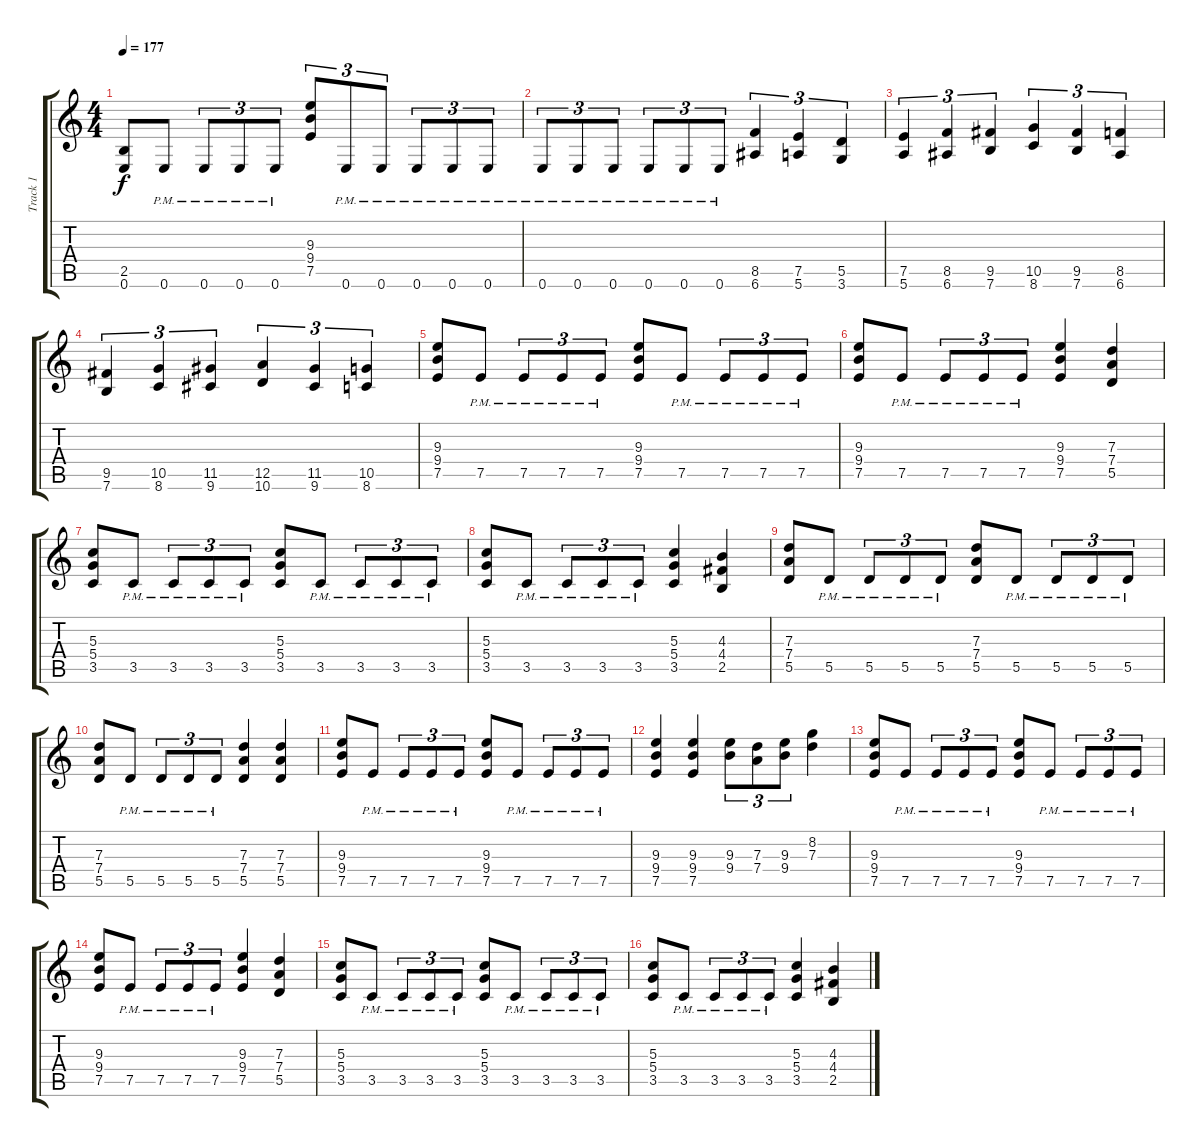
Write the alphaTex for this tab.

\track ("Track 1" "Track 1") {instrument distortionguitar}
\staff {score tabs}
\tuning (E4 B3 G3 D3 A2 E2) {hide}
\ts (4 4)
\tempo 177
\clef g2
\ks c
(2.5 0.6).8{dy f} 0.6{pm}.8 0.6{pm}.8{tu (3 2)} 0.6{pm}.8{tu (3 2)} 0.6{pm}.8{tu (3 2)} (9.3 9.4 7.5).8{tu (3 2)} 0.6{pm}.8{tu (3 2)} 0.6{pm}.8{tu (3 2)} 0.6{pm}.8{tu (3 2)} 0.6{pm}.8{tu (3 2)} 0.6{pm}.8{tu (3 2)} |
0.6{pm}.8{tu (3 2)} 0.6{pm}.8{tu (3 2)} 0.6{pm}.8{tu (3 2)} 0.6{pm}.8{tu (3 2)} 0.6{pm}.8{tu (3 2)} 0.6{pm}.8{tu (3 2)} (8.5 6.6).4{tu (3 2)} (7.5 5.6).4{tu (3 2)} (5.5 3.6).4{tu (3 2)} |
(7.5 5.6).4{tu (3 2)} (8.5 6.6).4{tu (3 2)} (9.5 7.6).4{tu (3 2)} (10.5 8.6).4{tu (3 2)} (9.5 7.6).4{tu (3 2)} (8.5 6.6).4{tu (3 2)} |
(9.5 7.6).4{tu (3 2)} (10.5 8.6).4{tu (3 2)} (11.5 9.6).4{tu (3 2)} (12.5 10.6).4{tu (3 2)} (11.5 9.6).4{tu (3 2)} (10.5 8.6).4{tu (3 2)} |
(9.3 9.4 7.5).8 7.5{pm}.8 7.5{pm}.8{tu (3 2)} 7.5{pm}.8{tu (3 2)} 7.5{pm}.8{tu (3 2)} (9.3 9.4 7.5).8 7.5{pm}.8 7.5{pm}.8{tu (3 2)} 7.5{pm}.8{tu (3 2)} 7.5{pm}.8{tu (3 2)} |
(9.3 9.4 7.5).8 7.5{pm}.8 7.5{pm}.8{tu (3 2)} 7.5{pm}.8{tu (3 2)} 7.5{pm}.8{tu (3 2)} (9.3 9.4 7.5).4 (7.3 7.4 5.5).4 |
(5.3 5.4 3.5).8 3.5{pm}.8 3.5{pm}.8{tu (3 2)} 3.5{pm}.8{tu (3 2)} 3.5{pm}.8{tu (3 2)} (5.3 5.4 3.5).8 3.5{pm}.8 3.5{pm}.8{tu (3 2)} 3.5{pm}.8{tu (3 2)} 3.5{pm}.8{tu (3 2)} |
(5.3 5.4 3.5).8 3.5{pm}.8 3.5{pm}.8{tu (3 2)} 3.5{pm}.8{tu (3 2)} 3.5{pm}.8{tu (3 2)} (5.3 5.4 3.5).4 (4.3 4.4 2.5).4 |
(7.3 7.4 5.5).8 5.5{pm}.8 5.5{pm}.8{tu (3 2)} 5.5{pm}.8{tu (3 2)} 5.5{pm}.8{tu (3 2)} (7.3 7.4 5.5).8 5.5{pm}.8 5.5{pm}.8{tu (3 2)} 5.5{pm}.8{tu (3 2)} 5.5{pm}.8{tu (3 2)} |
(7.3 7.4 5.5).8 5.5{pm}.8 5.5{pm}.8{tu (3 2)} 5.5{pm}.8{tu (3 2)} 5.5{pm}.8{tu (3 2)} (7.3 7.4 5.5).4 (7.3 7.4 5.5).4 |
(9.3 9.4 7.5).8 7.5{pm}.8 7.5{pm}.8{tu (3 2)} 7.5{pm}.8{tu (3 2)} 7.5{pm}.8{tu (3 2)} (9.3 9.4 7.5).8 7.5{pm}.8 7.5{pm}.8{tu (3 2)} 7.5{pm}.8{tu (3 2)} 7.5{pm}.8{tu (3 2)} |
(9.3 9.4 7.5).4 (9.3 9.4 7.5).4 (9.3 9.4).8{tu (3 2)} (7.3 7.4).8{tu (3 2)} (9.3 9.4).8{tu (3 2)} (8.2 7.3).4 |
(9.3 9.4 7.5).8 7.5{pm}.8 7.5{pm}.8{tu (3 2)} 7.5{pm}.8{tu (3 2)} 7.5{pm}.8{tu (3 2)} (9.3 9.4 7.5).8 7.5{pm}.8 7.5{pm}.8{tu (3 2)} 7.5{pm}.8{tu (3 2)} 7.5{pm}.8{tu (3 2)} |
(9.3 9.4 7.5).8 7.5{pm}.8 7.5{pm}.8{tu (3 2)} 7.5{pm}.8{tu (3 2)} 7.5{pm}.8{tu (3 2)} (9.3 9.4 7.5).4 (7.3 7.4 5.5).4 |
(5.3 5.4 3.5).8 3.5{pm}.8 3.5{pm}.8{tu (3 2)} 3.5{pm}.8{tu (3 2)} 3.5{pm}.8{tu (3 2)} (5.3 5.4 3.5).8 3.5{pm}.8 3.5{pm}.8{tu (3 2)} 3.5{pm}.8{tu (3 2)} 3.5{pm}.8{tu (3 2)} |
(5.3 5.4 3.5).8 3.5{pm}.8 3.5{pm}.8{tu (3 2)} 3.5{pm}.8{tu (3 2)} 3.5{pm}.8{tu (3 2)} (5.3 5.4 3.5).4 (4.3 4.4 2.5).4
